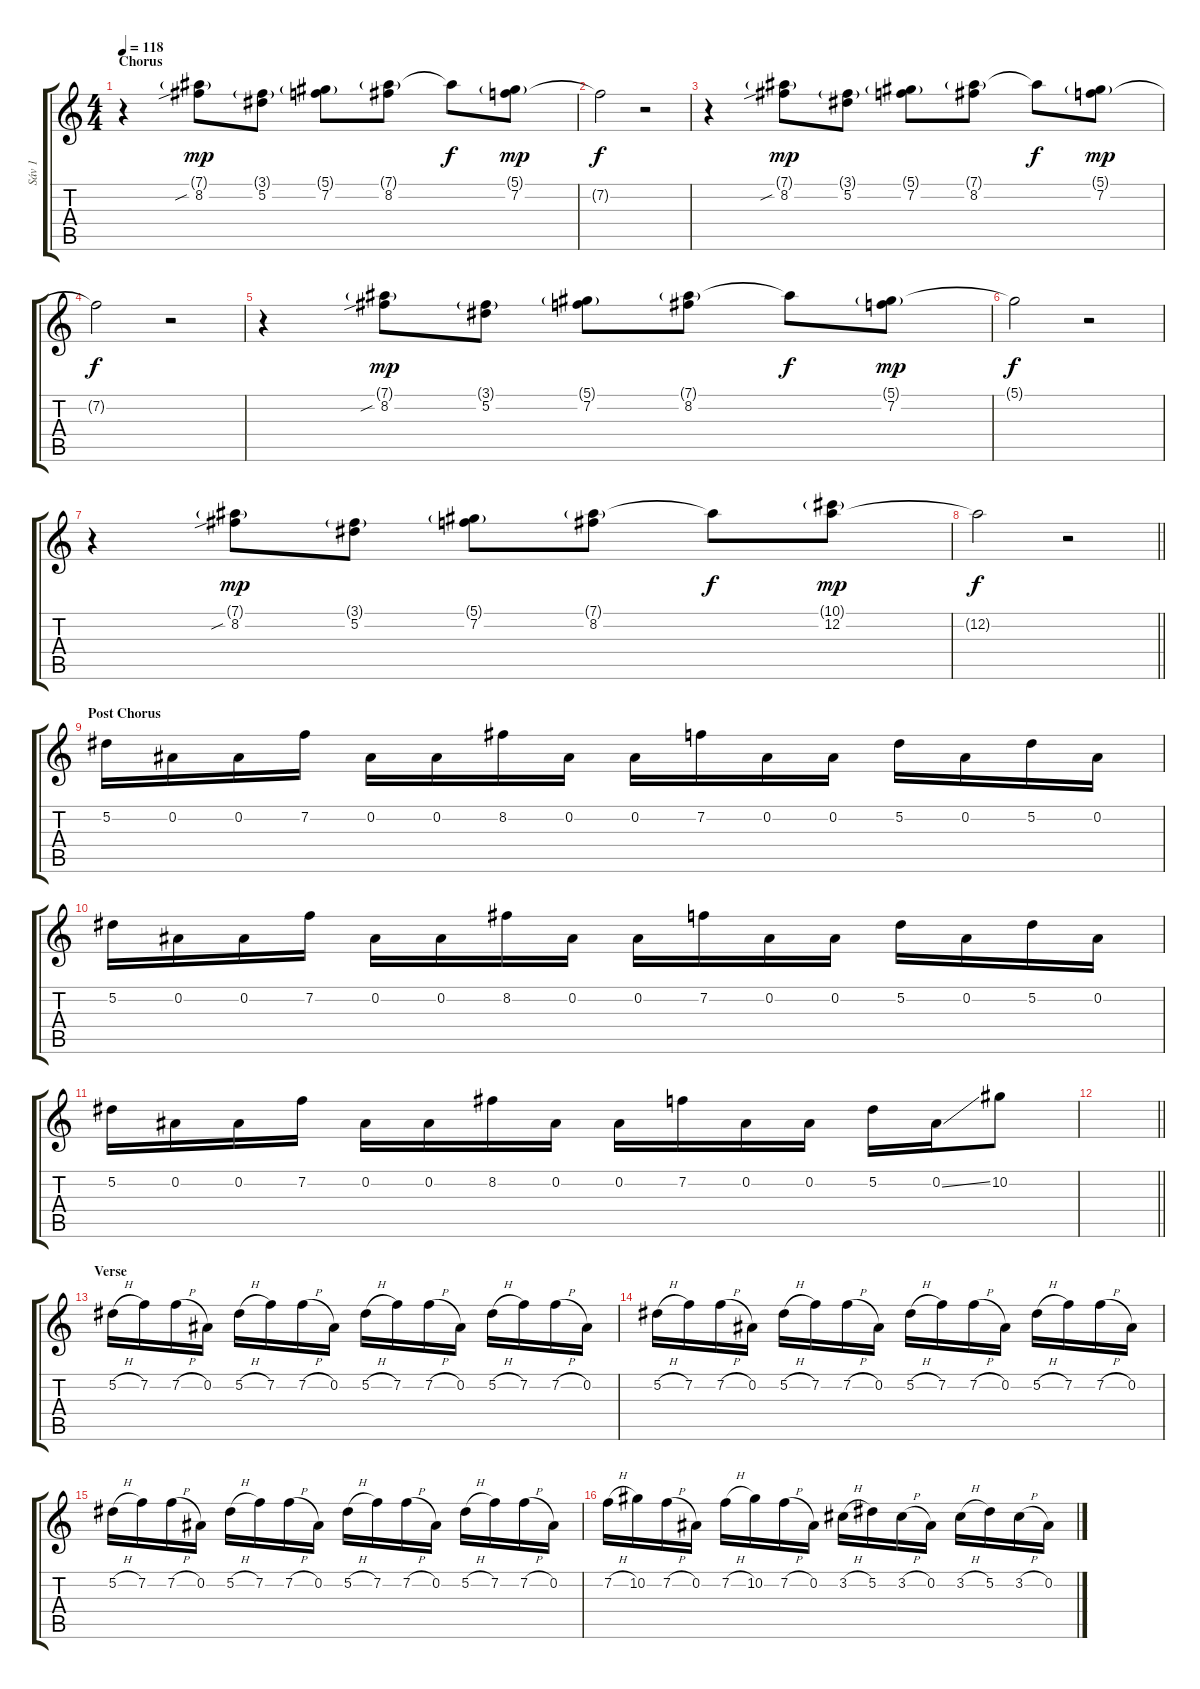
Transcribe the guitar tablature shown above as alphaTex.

\track ("Sáv 1" "Sáv 1") {solo instrument distortionguitar}
\staff {score tabs}
\tuning (Eb4 Bb3 Gb3 Db3 Ab2 Db2) {hide}
\ts (4 4)
\section ("" "Chorus")
\tempo 118
\clef g2
\ks c
r.4{dy f} (7.1{g} 8.2{sib}).8{dy mp} (3.1{g} 5.2).8 (5.1{g} 7.2).8 (7.1{g} 8.2).8 7.1{t}.8{dy f} (5.1{g} 7.2).8{dy mp} |
7.2{t}.2{dy f} r.2 |
r.4 (7.1{g} 8.2{sib}).8{dy mp} (3.1{g} 5.2).8 (5.1{g} 7.2).8 (7.1{g} 8.2).8 7.1{t}.8{dy f} (5.1{g} 7.2).8{dy mp} |
7.2{t}.2{dy f} r.2 |
r.4 (7.1{g} 8.2{sib}).8{dy mp} (3.1{g} 5.2).8 (5.1{g} 7.2).8 (7.1{g} 8.2).8 7.1{t}.8{dy f} (5.1{g} 7.2).8{dy mp} |
5.1{t}.2{dy f} r.2 |
r.4 (7.1{g} 8.2{sib}).8{dy mp} (3.1{g} 5.2).8 (5.1{g} 7.2).8 (7.1{g} 8.2).8 7.1{t}.8{dy f} (10.1{g} 12.2).8{dy mp} |
\barLineRight lightlight
12.2{t}.2{dy f} r.2 |
\section ("" "Post Chorus")
5.2.16 0.2.16 0.2.16 7.2.16 0.2.16 0.2.16 8.2.16 0.2.16 0.2.16 7.2.16 0.2.16 0.2.16 5.2.16 0.2.16 5.2.16 0.2.16 |
5.2.16 0.2.16 0.2.16 7.2.16 0.2.16 0.2.16 8.2.16 0.2.16 0.2.16 7.2.16 0.2.16 0.2.16 5.2.16 0.2.16 5.2.16 0.2.16 |
5.2.16 0.2.16 0.2.16 7.2.16 0.2.16 0.2.16 8.2.16 0.2.16 0.2.16 7.2.16 0.2.16 0.2.16 5.2.16 0.2{ss}.16 10.2.8 |
\barLineRight lightlight
|
\section ("" "Verse")
5.2{h}.16 7.2.16 7.2{h}.16 0.2.16 5.2{h}.16 7.2.16 7.2{h}.16 0.2.16 5.2{h}.16 7.2.16 7.2{h}.16 0.2.16 5.2{h}.16 7.2.16 7.2{h}.16 0.2.16 |
5.2{h}.16 7.2.16 7.2{h}.16 0.2.16 5.2{h}.16 7.2.16 7.2{h}.16 0.2.16 5.2{h}.16 7.2.16 7.2{h}.16 0.2.16 5.2{h}.16 7.2.16 7.2{h}.16 0.2.16 |
5.2{h}.16 7.2.16 7.2{h}.16 0.2.16 5.2{h}.16 7.2.16 7.2{h}.16 0.2.16 5.2{h}.16 7.2.16 7.2{h}.16 0.2.16 5.2{h}.16 7.2.16 7.2{h}.16 0.2.16 |
7.2{h}.16 10.2.16 7.2{h}.16 0.2.16 7.2{h}.16 10.2.16 7.2{h}.16 0.2.16 3.2{h}.16 5.2.16 3.2{h}.16 0.2.16 3.2{h}.16 5.2.16 3.2{h}.16 0.2.16
